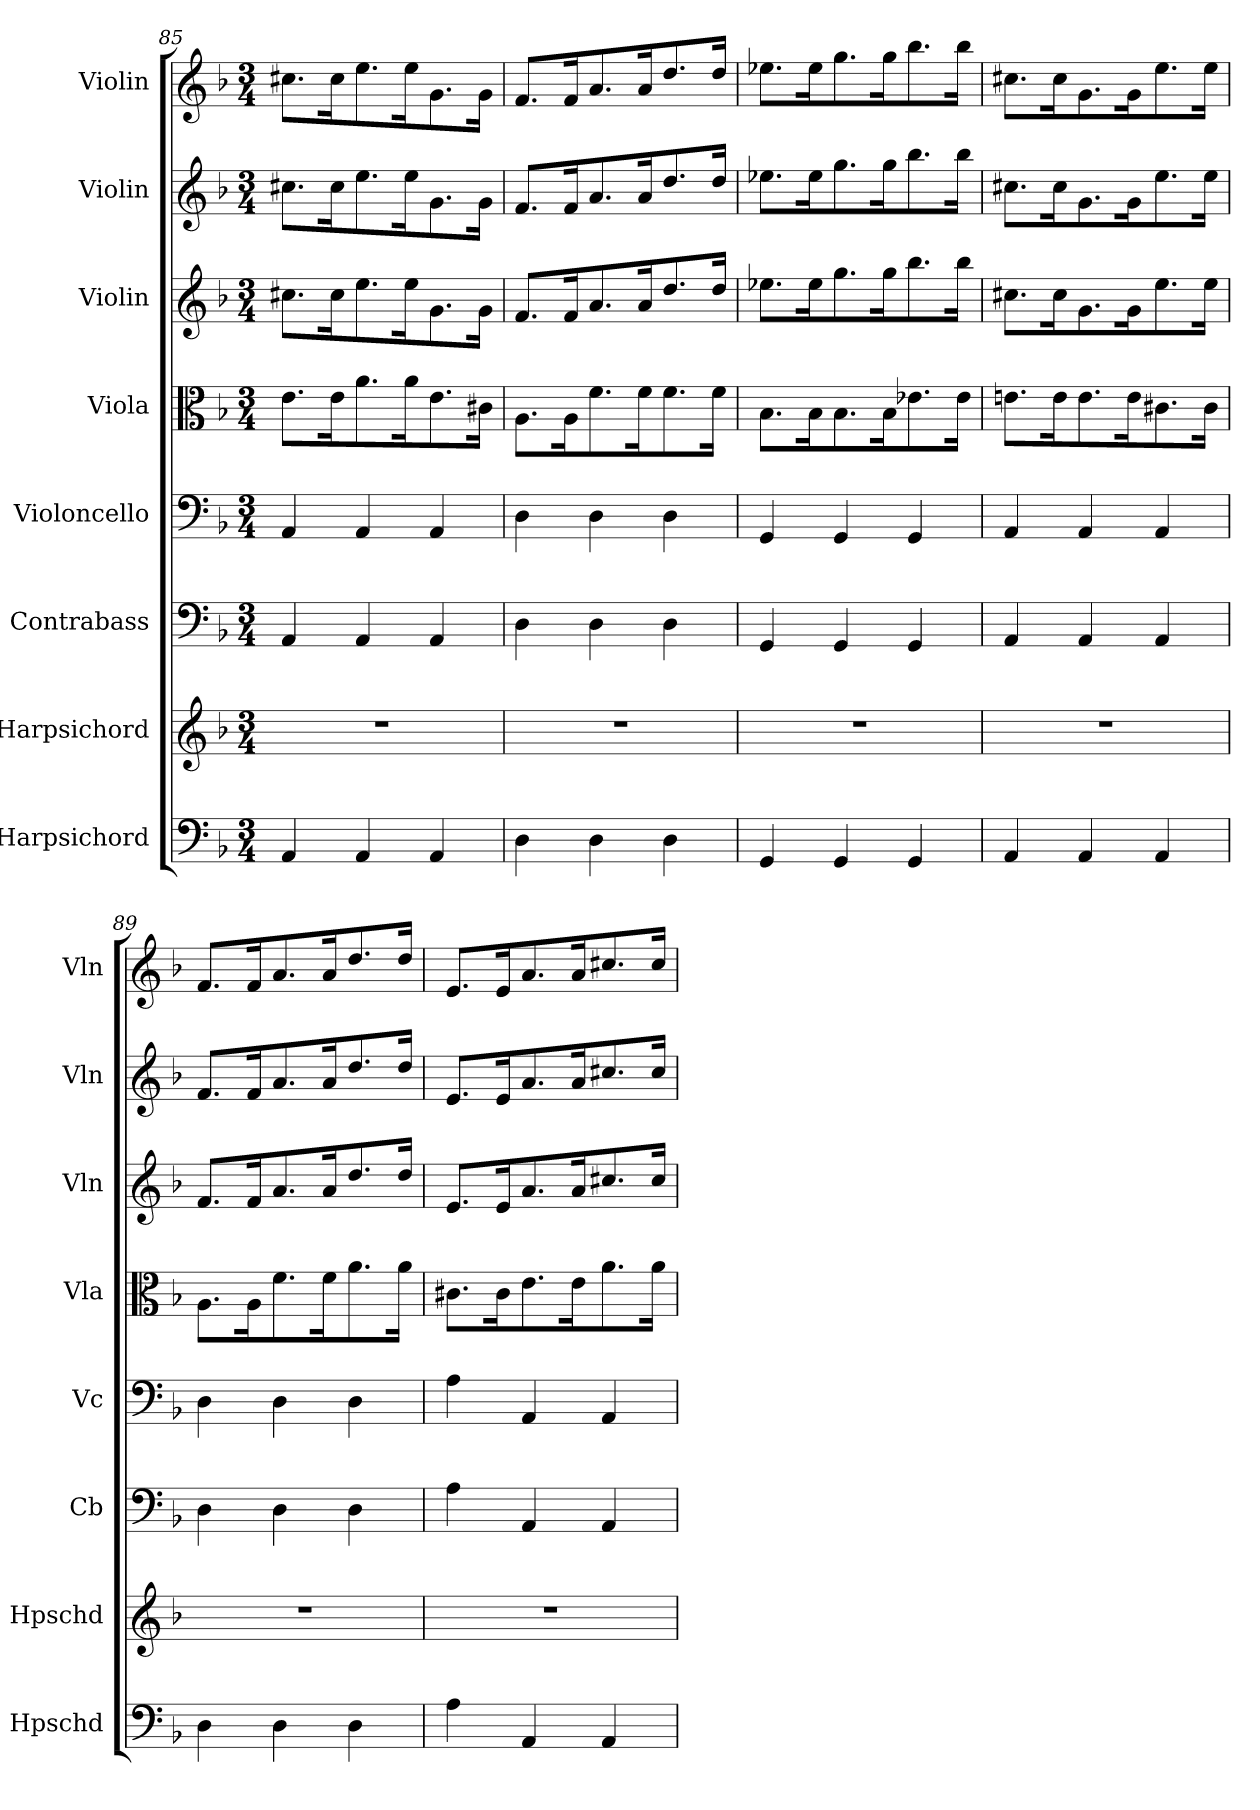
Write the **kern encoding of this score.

**kern	**kern	**kern	**kern	**kern	**kern	**kern	**kern
*part8	*part7	*part6	*part5	*part4	*part3	*part2	*part1
*staff8	*staff7	*staff6	*staff5	*staff4	*staff3	*staff2	*staff1
*I"Harpsichord	*I"Harpsichord	*I"Contrabass	*I"Violoncello	*I"Viola	*I"Violin	*I"Violin	*I"Violin
*I'Hpschd	*I'Hpschd	*I'Cb	*I'Vc	*I'Vla	*I'Vln	*I'Vln	*I'Vln
*clefF4	*clefG2	*clefF4	*clefF4	*clefC3	*clefG2	*clefG2	*clefG2
*k[b-]	*k[b-]	*k[b-]	*k[b-]	*k[b-]	*k[b-]	*k[b-]	*k[b-]
*M3/4	*M3/4	*M3/4	*M3/4	*M3/4	*M3/4	*M3/4	*M3/4
=85	=85	=85	=85	=85	=85	=85	=85
4AA/	2.r	4AA/	4AA/	8.e\L	8.cc#X\L	8.cc#X\L	8.cc#X\L
.	.	.	.	16e\K	16cc#\K	16cc#\K	16cc#\K
4AA/	.	4AA/	4AA/	8.a\	8.ee\	8.ee\	8.ee\
.	.	.	.	16a\K	16ee\K	16ee\K	16ee\K
4AA/	.	4AA/	4AA/	8.e\	8.g\	8.g\	8.g\
.	.	.	.	16c#X\Jk	16g\Jk	16g\Jk	16g\Jk
=86	=86	=86	=86	=86	=86	=86	=86
4D\	2.r	4D\	4D\	8.A\L	8.f/L	8.f/L	8.f/L
.	.	.	.	16A\K	16f/K	16f/K	16f/K
4D\	.	4D\	4D\	8.f\	8.a/	8.a/	8.a/
.	.	.	.	16f\K	16a/K	16a/K	16a/K
4D\	.	4D\	4D\	8.f\	8.dd/	8.dd/	8.dd/
.	.	.	.	16f\Jk	16dd/Jk	16dd/Jk	16dd/Jk
=87	=87	=87	=87	=87	=87	=87	=87
4GG/	2.r	4GG/	4GG/	8.B-\L	8.ee-X\L	8.ee-X\L	8.ee-X\L
.	.	.	.	16B-\K	16ee-\K	16ee-\K	16ee-\K
4GG/	.	4GG/	4GG/	8.B-\	8.gg\	8.gg\	8.gg\
.	.	.	.	16B-\K	16gg\K	16gg\K	16gg\K
4GG/	.	4GG/	4GG/	8.e-X\	8.bb-\	8.bb-\	8.bb-\
.	.	.	.	16e-\Jk	16bb-\Jk	16bb-\Jk	16bb-\Jk
=88	=88	=88	=88	=88	=88	=88	=88
4AA/	2.r	4AA/	4AA/	8.en\L	8.cc#X\L	8.cc#X\L	8.cc#X\L
.	.	.	.	16e\K	16cc#\K	16cc#\K	16cc#\K
4AA/	.	4AA/	4AA/	8.e\	8.g\	8.g\	8.g\
.	.	.	.	16e\K	16g\K	16g\K	16g\K
4AA/	.	4AA/	4AA/	8.c#X\	8.ee\	8.ee\	8.ee\
.	.	.	.	16c#\Jk	16ee\Jk	16ee\Jk	16ee\Jk
=89	=89	=89	=89	=89	=89	=89	=89
4D\	2.r	4D\	4D\	8.A\L	8.f/L	8.f/L	8.f/L
.	.	.	.	16A\K	16f/K	16f/K	16f/K
4D\	.	4D\	4D\	8.f\	8.a/	8.a/	8.a/
.	.	.	.	16f\K	16a/K	16a/K	16a/K
4D\	.	4D\	4D\	8.a\	8.dd/	8.dd/	8.dd/
.	.	.	.	16a\Jk	16dd/Jk	16dd/Jk	16dd/Jk
=90	=90	=90	=90	=90	=90	=90	=90
4A\	2.r	4A\	4A\	8.c#X\L	8.e/L	8.e/L	8.e/L
.	.	.	.	16c#\K	16e/K	16e/K	16e/K
4AA/	.	4AA/	4AA/	8.e\	8.a/	8.a/	8.a/
.	.	.	.	16e\K	16a/K	16a/K	16a/K
4AA/	.	4AA/	4AA/	8.a\	8.cc#X/	8.cc#X/	8.cc#X/
.	.	.	.	16a\Jk	16cc#/Jk	16cc#/Jk	16cc#/Jk
=	=	=	=	=	=	=	=
*-	*-	*-	*-	*-	*-	*-	*-
